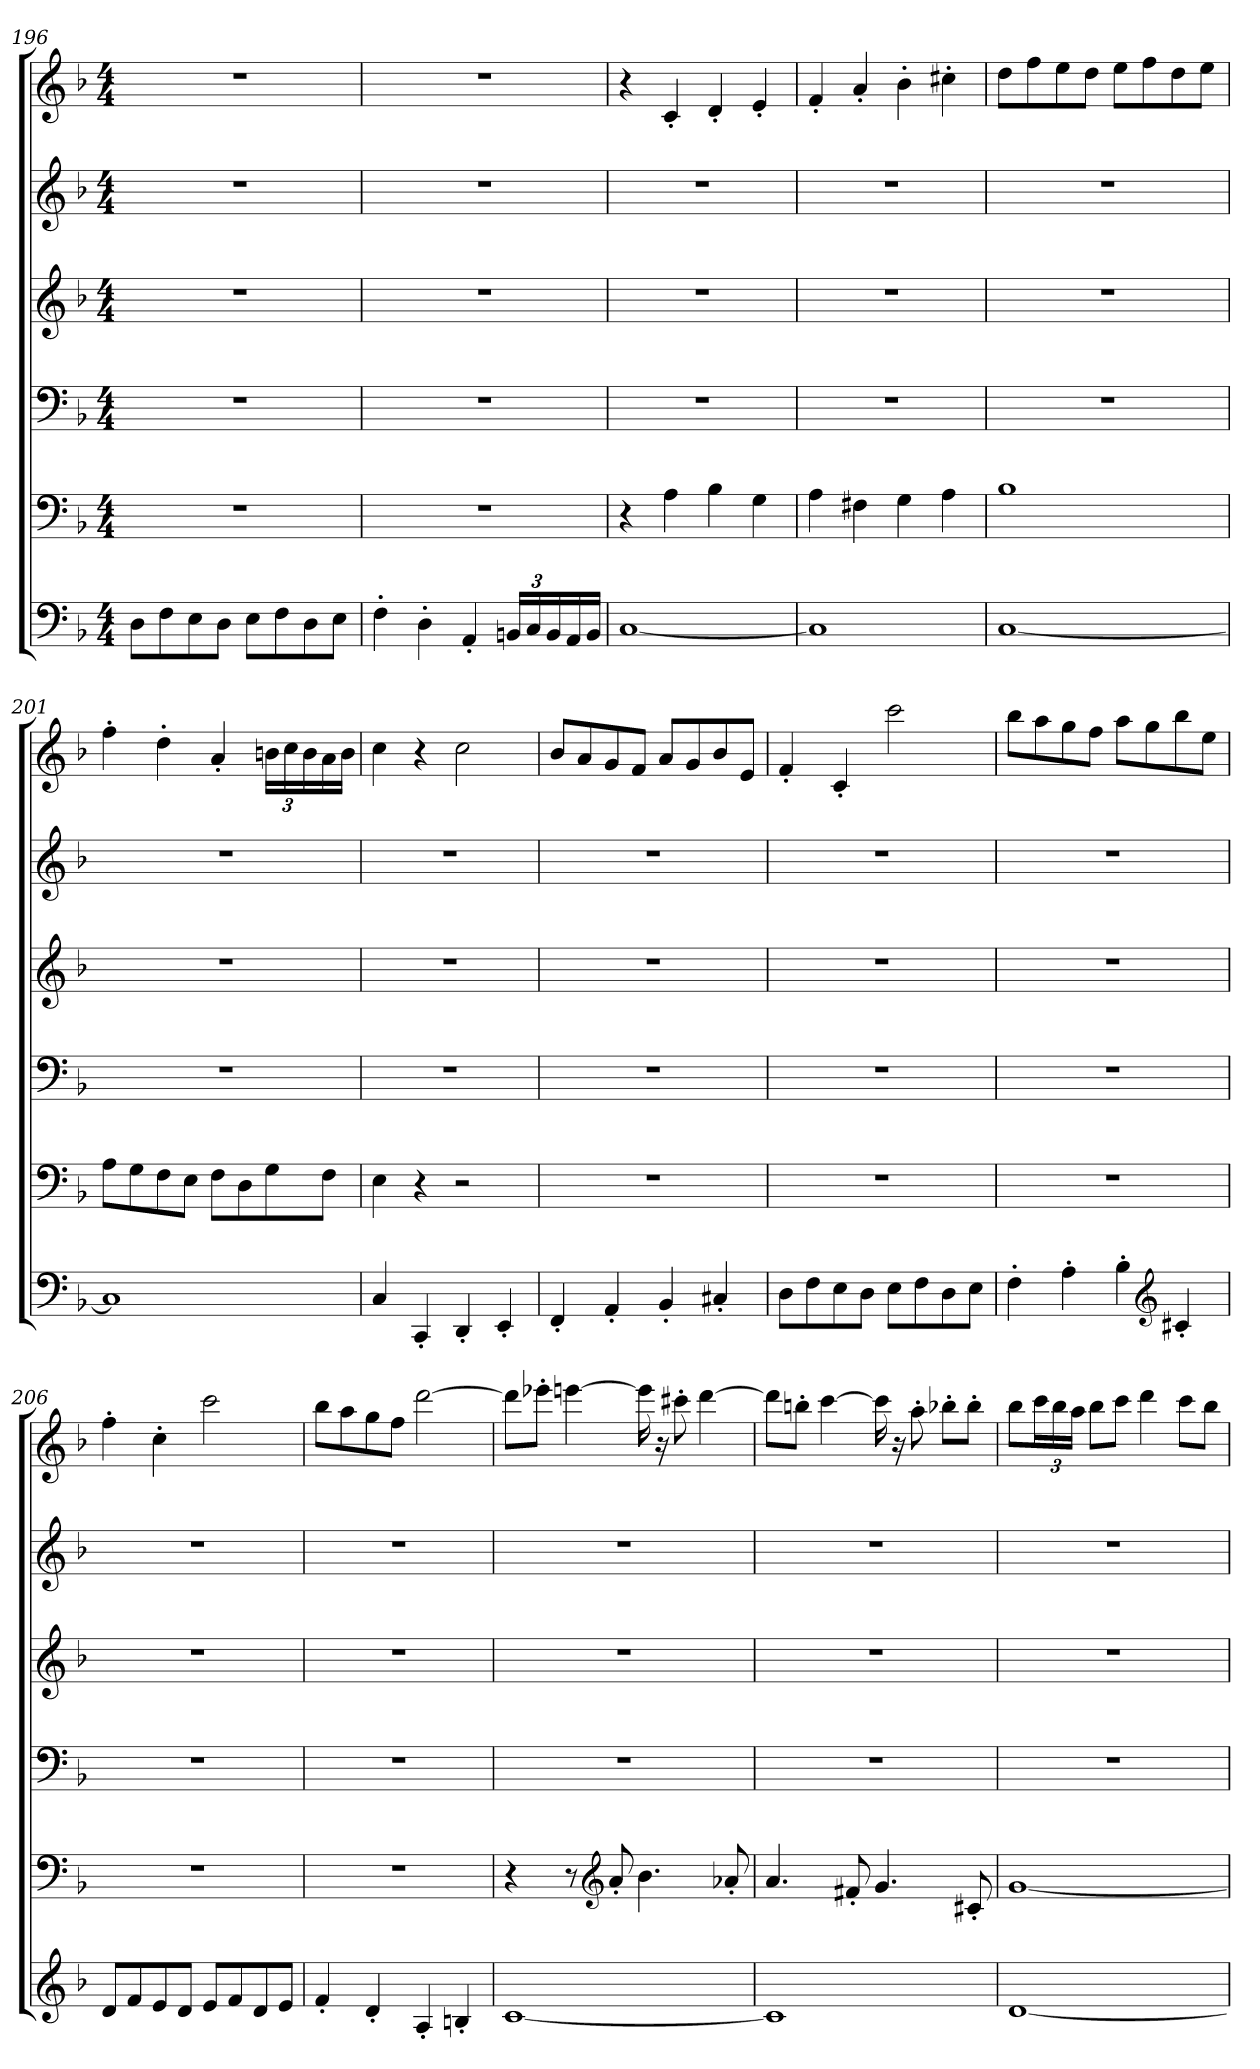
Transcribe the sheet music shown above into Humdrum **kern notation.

**kern	**kern	**kern	**kern	**kern	**kern
*part5	*part4	*part3	*part2	*part1	*part1
*staff6	*staff5	*staff4	*staff3	*staff2	*staff1
!!LO:PB:g=z
*clefF4	*clefF4	*clefF4	*clefG2	*clefG2	*clefG2
*k[b-]	*k[b-]	*k[b-]	*k[b-]	*k[b-]	*k[b-]
*M4/4	*M4/4	*M4/4	*M4/4	*M4/4	*M4/4
*MM181	*MM181	*MM181	*MM181	*MM181	*MM181
=196	=196	=196	=196	=196	=196
8D\L	1r	1r	1r	1r	1r
8F\	.	.	.	.	.
8E\	.	.	.	.	.
8D\J	.	.	.	.	.
8E\L	.	.	.	.	.
8F\	.	.	.	.	.
8D\	.	.	.	.	.
8E\J	.	.	.	.	.
=197	=197	=197	=197	=197	=197
4F'\	1r	1r	1r	1r	1r
4D'\	.	.	.	.	.
4AA'/	.	.	.	.	.
*Xbrackettup	*	*	*	*	*
24BBn/LL	.	.	.	.	.
24C/	.	.	.	.	.
24BB/	.	.	.	.	.
16AA/	.	.	.	.	.
16BB/JJ	.	.	.	.	.
=198	=198	=198	=198	=198	=198
*	*	*	*	*	*MM181
[1C	4r	1r	1r	1r	4r
.	4A\	.	.	.	4c'/
.	4B-\	.	.	.	4d'/
.	4G\	.	.	.	4e'/
=199	=199	=199	=199	=199	=199
1C]	4A\	1r	1r	1r	4f'/
.	4F#X\	.	.	.	4a'/
.	4G\	.	.	.	4b-'\
.	4A\	.	.	.	4cc#X'\
=200	=200	=200	=200	=200	=200
*	*	*	*	*	*MM181
[1C	1B-	1r	1r	1r	8dd\L
.	.	.	.	.	8ff\
.	.	.	.	.	8ee\
.	.	.	.	.	8dd\J
.	.	.	.	.	8ee\L
.	.	.	.	.	8ff\
.	.	.	.	.	8dd\
.	.	.	.	.	8ee\J
!!LO:LB:g=z
=201	=201	=201	=201	=201	=201
1C]	8A\L	1r	1r	1r	4ff'\
.	8G\	.	.	.	.
.	8F\	.	.	.	4dd'\
.	8E\J	.	.	.	.
.	8F\L	.	.	.	4a'/
.	8D\	.	.	.	.
*	*	*	*	*	*Xbrackettup
.	8G\	.	.	.	24bn\LL
.	.	.	.	.	24cc\
.	.	.	.	.	24b\
.	8F\J	.	.	.	16a\
.	.	.	.	.	16b\JJ
=202	=202	=202	=202	=202	=202
*	*	*	*	*	*MM181
4C/	4E\	1r	1r	1r	4cc\
4CC'/	4r	.	.	.	4r
4DD'/	2r	.	.	.	2cc\
4EE'/	.	.	.	.	.
=203	=203	=203	=203	=203	=203
4FF'/	1r	1r	1r	1r	8b-/L
.	.	.	.	.	8a/
4AA'/	.	.	.	.	8g/
.	.	.	.	.	8f/J
4BB-'/	.	.	.	.	8a/L
.	.	.	.	.	8g/
4C#X'/	.	.	.	.	8b-/
.	.	.	.	.	8e/J
=204	=204	=204	=204	=204	=204
8D\L	1r	1r	1r	1r	4f'/
8F\	.	.	.	.	.
8E\	.	.	.	.	4c'/
8D\J	.	.	.	.	.
8E\L	.	.	.	.	2ccc\
8F\	.	.	.	.	.
8D\	.	.	.	.	.
8E\J	.	.	.	.	.
!!LO:PB:g=z
=205	=205	=205	=205	=205	=205
4F'\	1r	1r	1r	1r	8bb-\L
.	.	.	.	.	8aa\
4A'\	.	.	.	.	8gg\
.	.	.	.	.	8ff\J
4B-'\	.	.	.	.	8aa\L
.	.	.	.	.	8gg\
*clefG2	*	*	*	*	*
4c#X'/	.	.	.	.	8bb-\
.	.	.	.	.	8ee\J
=206	=206	=206	=206	=206	=206
8d/L	1r	1r	1r	1r	4ff'\
8f/	.	.	.	.	.
8e/	.	.	.	.	4cc'\
8d/J	.	.	.	.	.
8e/L	.	.	.	.	2ccc\
8f/	.	.	.	.	.
8d/	.	.	.	.	.
8e/J	.	.	.	.	.
=207	=207	=207	=207	=207	=207
4f'/	1r	1r	1r	1r	8bb-\L
.	.	.	.	.	8aa\
4d'/	.	.	.	.	8gg\
.	.	.	.	.	8ff\J
4A'/	.	.	.	.	[2ddd\
4Bn'/	.	.	.	.	.
=208	=208	=208	=208	=208	=208
*	*	*	*	*	*MM181
[1c	4r	1r	1r	1r	8ddd\L]
.	.	.	.	.	8eee-X'\J
.	8r	.	.	.	[4eeen\
*	*clefG2	*	*	*	*
.	8a'/	.	.	.	.
.	4.b-\	.	.	.	16eee\]
.	.	.	.	.	16r
.	.	.	.	.	8ccc#X'\
.	.	.	.	.	[4ddd\
.	8a-X'/	.	.	.	.
!!LO:LB:g=z
=209	=209	=209	=209	=209	=209
1c]	4.a/	1r	1r	1r	8ddd\L]
.	.	.	.	.	8bbn'\J
.	.	.	.	.	[4ccc\
.	8f#X'/	.	.	.	.
.	4.g/	.	.	.	16ccc\]
.	.	.	.	.	16r
.	.	.	.	.	8aa'\
.	.	.	.	.	8bb-X'\L
.	8c#X'/	.	.	.	8bb-'\J
=210	=210	=210	=210	=210	=210
*	*	*	*	*	*MM181
[1d	[1g	1r	1r	1r	8bb-\L
.	.	.	.	.	24ccc\L
.	.	.	.	.	24bb-\
.	.	.	.	.	24aa\JJ
.	.	.	.	.	8bb-\L
.	.	.	.	.	8ccc\J
.	.	.	.	.	4ddd\
.	.	.	.	.	8ccc\L
.	.	.	.	.	8bb-\J
=	=	=	=	=	=
*-	*-	*-	*-	*-	*-
